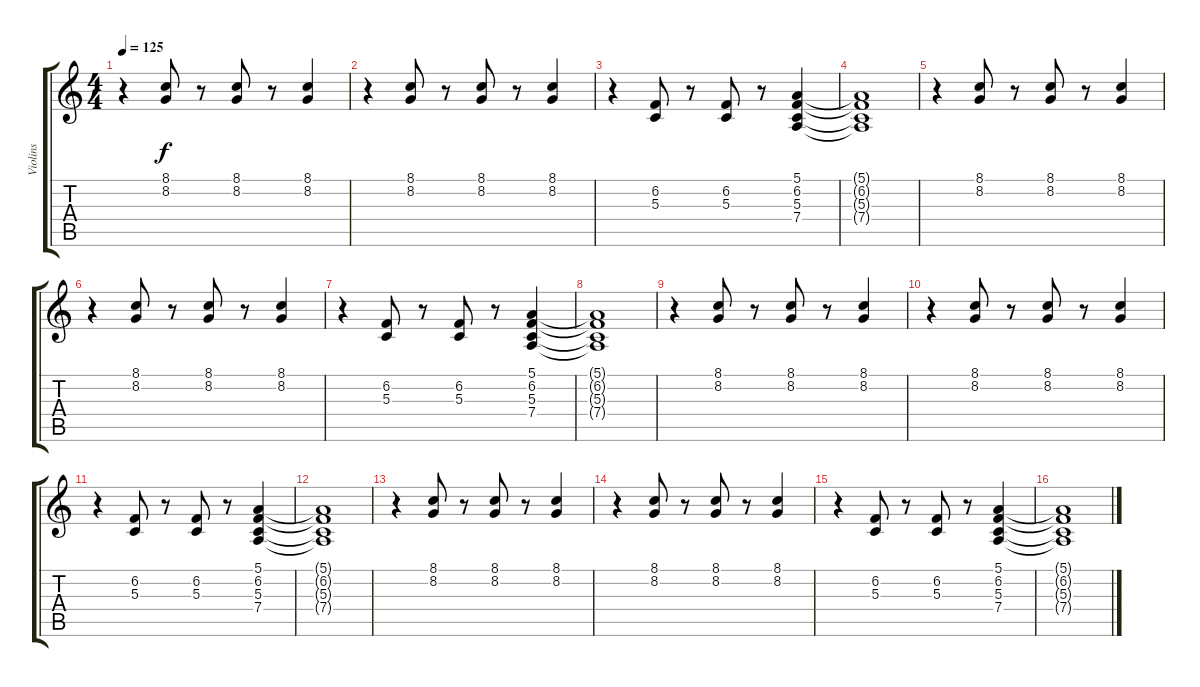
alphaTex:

\track ("Violins" "Violins") {instrument violin}
\staff {score tabs}
\tuning (E4 B3 G3 D3 A2 E2) {hide}
\ts (4 4)
\tempo 125
\clef g2
\ks c
r.4{dy f} (8.1 8.2).8 r.8 (8.1 8.2).8 r.8 (8.1 8.2).4 |
r.4 (8.1 8.2).8 r.8 (8.1 8.2).8 r.8 (8.1 8.2).4 |
r.4 (6.2 5.3).8 r.8 (6.2 5.3).8 r.8 (5.1 6.2 5.3 7.4).4 |
(5.1{t} 6.2{t} 5.3{t} 7.4{t}).1 |
r.4 (8.1 8.2).8 r.8 (8.1 8.2).8 r.8 (8.1 8.2).4 |
r.4 (8.1 8.2).8 r.8 (8.1 8.2).8 r.8 (8.1 8.2).4 |
r.4 (6.2 5.3).8 r.8 (6.2 5.3).8 r.8 (5.1 6.2 5.3 7.4).4 |
(5.1{t} 6.2{t} 5.3{t} 7.4{t}).1 |
r.4 (8.1 8.2).8 r.8 (8.1 8.2).8 r.8 (8.1 8.2).4 |
r.4 (8.1 8.2).8 r.8 (8.1 8.2).8 r.8 (8.1 8.2).4 |
r.4 (6.2 5.3).8 r.8 (6.2 5.3).8 r.8 (5.1 6.2 5.3 7.4).4 |
(5.1{t} 6.2{t} 5.3{t} 7.4{t}).1 |
r.4 (8.1 8.2).8 r.8 (8.1 8.2).8 r.8 (8.1 8.2).4 |
r.4 (8.1 8.2).8 r.8 (8.1 8.2).8 r.8 (8.1 8.2).4 |
r.4 (6.2 5.3).8 r.8 (6.2 5.3).8 r.8 (5.1 6.2 5.3 7.4).4 |
(5.1{t} 6.2{t} 5.3{t} 7.4{t}).1
